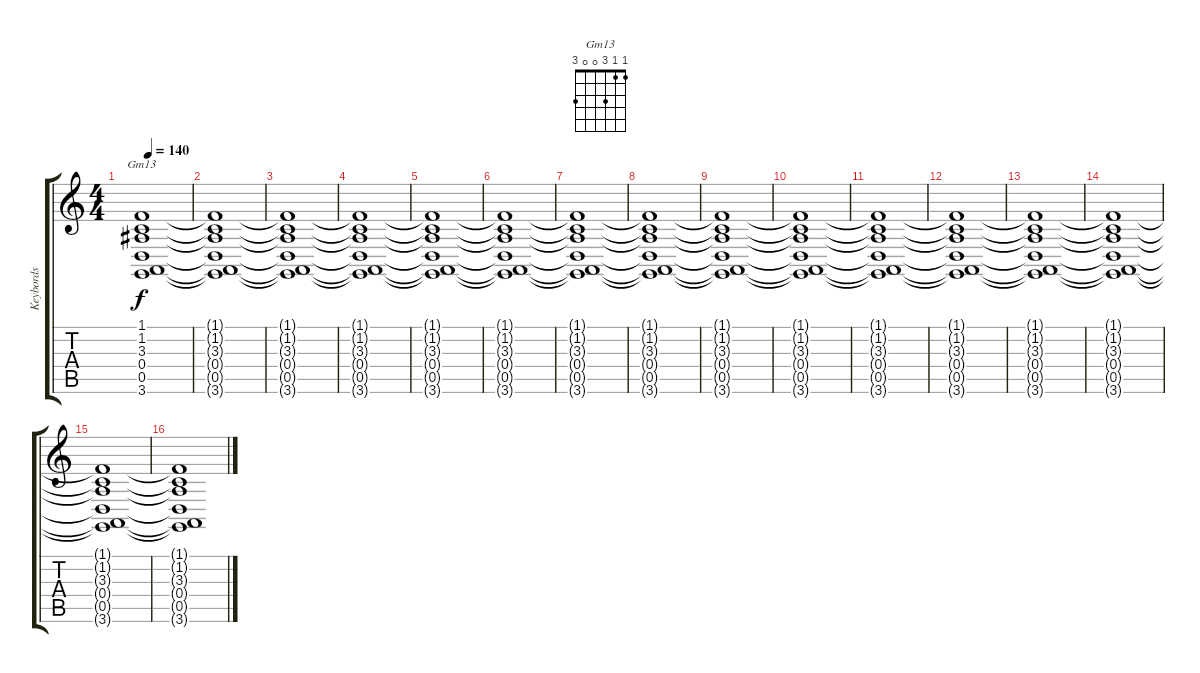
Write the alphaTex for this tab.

\track ("Keybords" "Keybords") {instrument drawbarorgan}
\staff {score tabs}
\tuning (E4 B3 G3 D3 A2 E2) {hide}
\chord ("Gm13" 1 1 3 0 0 3)
\ts (4 4)
\tempo 140
\clef g2
\ks c
(1.1 1.2 3.3 0.4 0.5 3.6).1{ch "Gm13" dy f instrument drawbarorgan} |
(1.1{t} 1.2{t} 3.3{t} 0.4{t} 0.5{t} 3.6{t}).1 |
(1.1{t} 1.2{t} 3.3{t} 0.4{t} 0.5{t} 3.6{t}).1 |
(1.1{t} 1.2{t} 3.3{t} 0.4{t} 0.5{t} 3.6{t}).1 |
(1.1{t} 1.2{t} 3.3{t} 0.4{t} 0.5{t} 3.6{t}).1 |
(1.1{t} 1.2{t} 3.3{t} 0.4{t} 0.5{t} 3.6{t}).1 |
(1.1{t} 1.2{t} 3.3{t} 0.4{t} 0.5{t} 3.6{t}).1 |
(1.1{t} 1.2{t} 3.3{t} 0.4{t} 0.5{t} 3.6{t}).1 |
(1.1{t} 1.2{t} 3.3{t} 0.4{t} 0.5{t} 3.6{t}).1 |
(1.1{t} 1.2{t} 3.3{t} 0.4{t} 0.5{t} 3.6{t}).1 |
(1.1{t} 1.2{t} 3.3{t} 0.4{t} 0.5{t} 3.6{t}).1 |
(1.1{t} 1.2{t} 3.3{t} 0.4{t} 0.5{t} 3.6{t}).1 |
(1.1{t} 1.2{t} 3.3{t} 0.4{t} 0.5{t} 3.6{t}).1 |
(1.1{t} 1.2{t} 3.3{t} 0.4{t} 0.5{t} 3.6{t}).1 |
(1.1{t} 1.2{t} 3.3{t} 0.4{t} 0.5{t} 3.6{t}).1 |
(1.1{t} 1.2{t} 3.3{t} 0.4{t} 0.5{t} 3.6{t}).1
